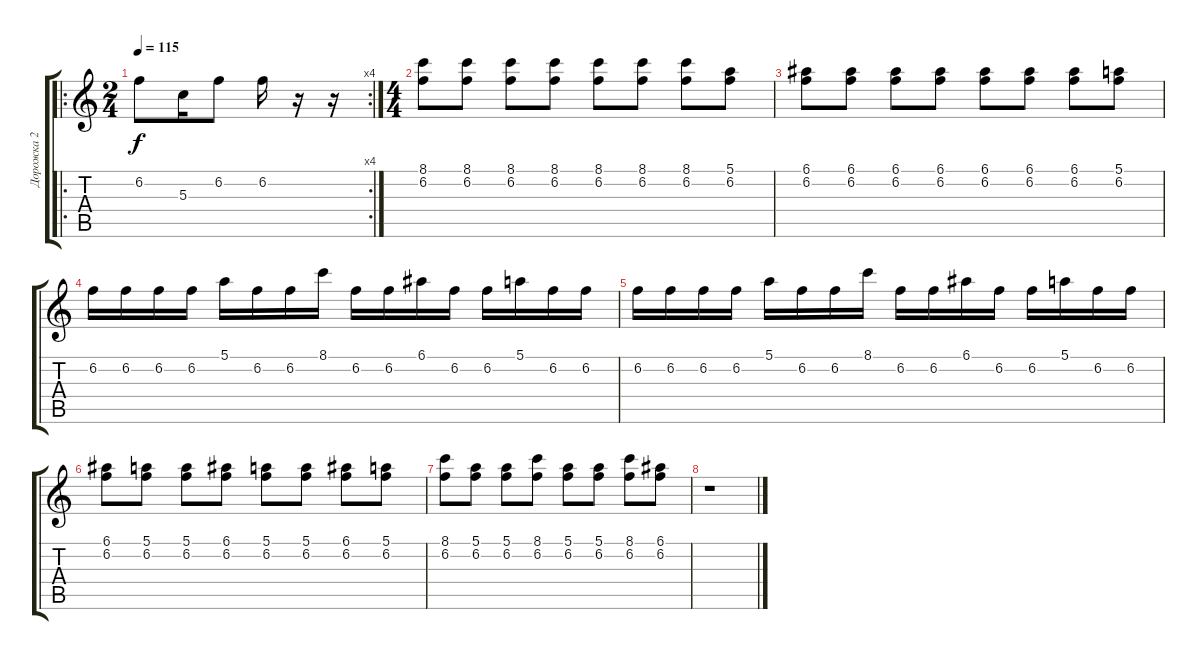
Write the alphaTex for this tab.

\track ("Дорожка 2" "Дорожка 2") {instrument distortionguitar}
\staff {score tabs}
\tuning (E4 B3 G3 D3 A2 E2) {hide}
\ro
\rc 4
\ts (2 4)
\tempo 115
\clef g2
\ks c
6.2.8{dy f} 5.3.16 6.2.8 6.2.16 r.16 r.16 |
\ts (4 4)
(8.1 6.2).8 (8.1 6.2).8 (8.1 6.2).8 (8.1 6.2).8 (8.1 6.2).8 (8.1 6.2).8 (8.1 6.2).8 (5.1 6.2).8 |
(6.1 6.2).8 (6.1 6.2).8 (6.1 6.2).8 (6.1 6.2).8 (6.1 6.2).8 (6.1 6.2).8 (6.1 6.2).8 (5.1 6.2).8 |
6.2.16 6.2.16 6.2.16 6.2.16 5.1.16 6.2.16 6.2.16 8.1.16 6.2.16 6.2.16 6.1.16 6.2.16 6.2.16 5.1.16 6.2.16 6.2.16 |
6.2.16 6.2.16 6.2.16 6.2.16 5.1.16 6.2.16 6.2.16 8.1.16 6.2.16 6.2.16 6.1.16 6.2.16 6.2.16 5.1.16 6.2.16 6.2.16 |
(6.1 6.2).8 (5.1 6.2).8 (5.1 6.2).8 (6.1 6.2).8 (5.1 6.2).8 (5.1 6.2).8 (6.1 6.2).8 (5.1 6.2).8 |
(8.1 6.2).8 (5.1 6.2).8 (5.1 6.2).8 (8.1 6.2).8 (5.1 6.2).8 (5.1 6.2).8 (8.1 6.2).8 (6.1 6.2).8 |
r.1
